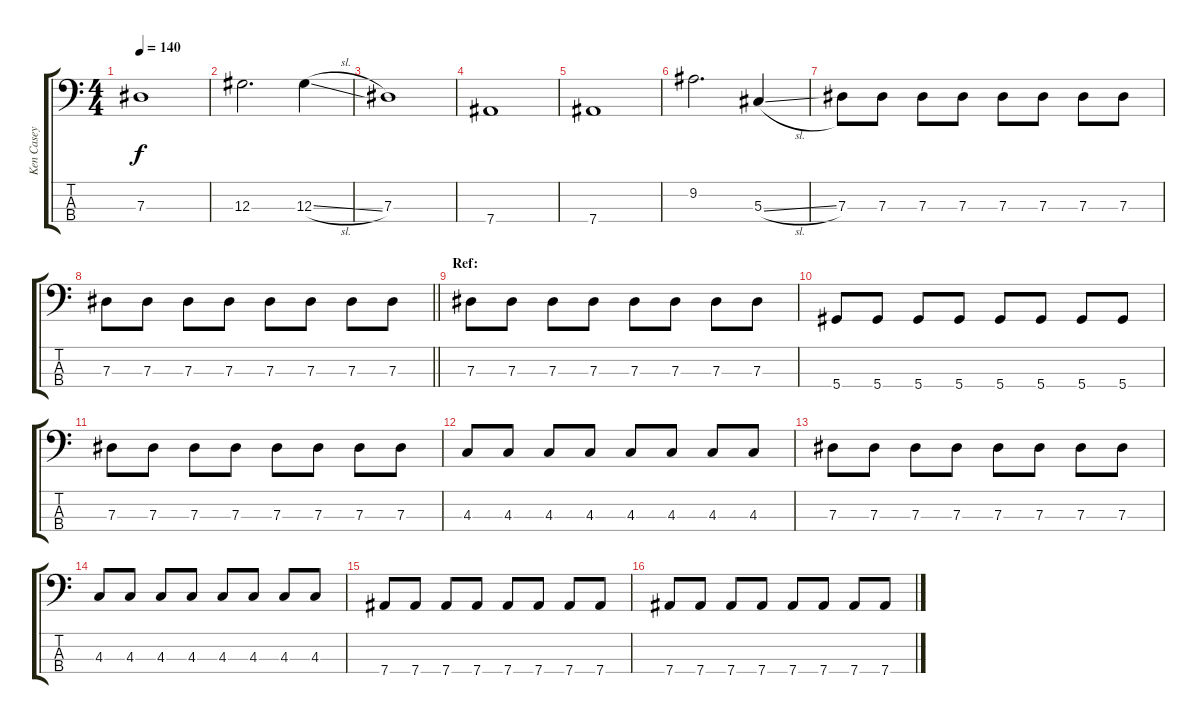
\track ("Ken Casey" "Ken Casey") {instrument electricbasspick}
\staff {score tabs}
\tuning (Gb2 Db2 Ab1 Eb1) {hide}
\ts (4 4)
\tempo 140
\clef f4
\ks c
7.3.1{dy f} |
12.3.2{d} 12.3{sl}.4 |
7.3.1 |
7.4.1 |
7.4.1 |
9.2.2{d} 5.3{sl}.4 |
7.3.8 7.3.8 7.3.8 7.3.8 7.3.8 7.3.8 7.3.8 7.3.8 |
\barLineRight lightlight
7.3.8 7.3.8 7.3.8 7.3.8 7.3.8 7.3.8 7.3.8 7.3.8 |
\section ("" "Ref:")
7.3.8 7.3.8 7.3.8 7.3.8 7.3.8 7.3.8 7.3.8 7.3.8 |
5.4.8 5.4.8 5.4.8 5.4.8 5.4.8 5.4.8 5.4.8 5.4.8 |
7.3.8 7.3.8 7.3.8 7.3.8 7.3.8 7.3.8 7.3.8 7.3.8 |
4.3.8 4.3.8 4.3.8 4.3.8 4.3.8 4.3.8 4.3.8 4.3.8 |
7.3.8 7.3.8 7.3.8 7.3.8 7.3.8 7.3.8 7.3.8 7.3.8 |
4.3.8 4.3.8 4.3.8 4.3.8 4.3.8 4.3.8 4.3.8 4.3.8 |
7.4.8 7.4.8 7.4.8 7.4.8 7.4.8 7.4.8 7.4.8 7.4.8 |
7.4.8 7.4.8 7.4.8 7.4.8 7.4.8 7.4.8 7.4.8 7.4.8
